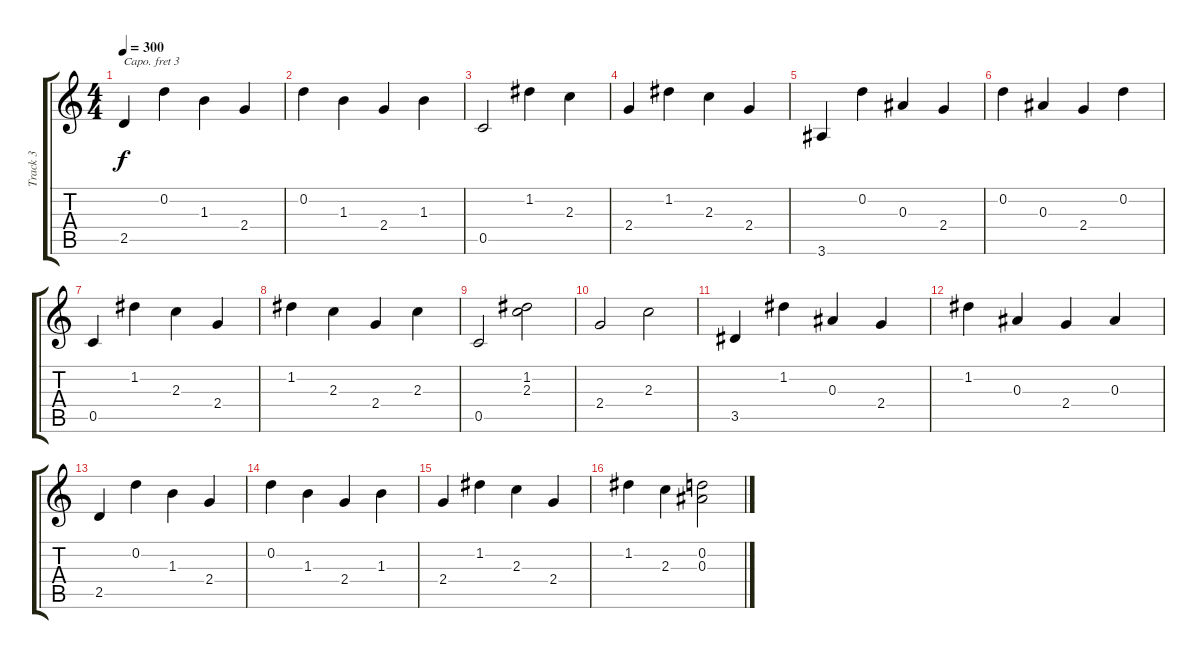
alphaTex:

\track ("Track 3" "Track 3") {instrument acousticguitarsteel}
\staff {score tabs}
\capo 3
\tuning (E4 B3 G3 D3 A2 E2) {hide}
\ts (4 4)
\tempo 300
\clef g2
\ks c
2.5.4{dy f} 0.2.4 1.3.4 2.4.4 |
0.2.4 1.3.4 2.4.4 1.3.4 |
0.5.2 1.2.4 2.3.4 |
2.4.4 1.2.4 2.3.4 2.4.4 |
3.6.4 0.2.4 0.3.4 2.4.4 |
0.2.4 0.3.4 2.4.4 0.2.4 |
0.5.4 1.2.4 2.3.4 2.4.4 |
1.2.4 2.3.4 2.4.4 2.3.4 |
0.5.2 (1.2 2.3).2 |
2.4.2 2.3.2 |
3.5.4 1.2.4 0.3.4 2.4.4 |
1.2.4 0.3.4 2.4.4 0.3.4 |
2.5.4 0.2.4 1.3.4 2.4.4 |
0.2.4 1.3.4 2.4.4 1.3.4 |
2.4.4 1.2.4 2.3.4 2.4.4 |
1.2.4 2.3.4 (0.2 0.3).2
